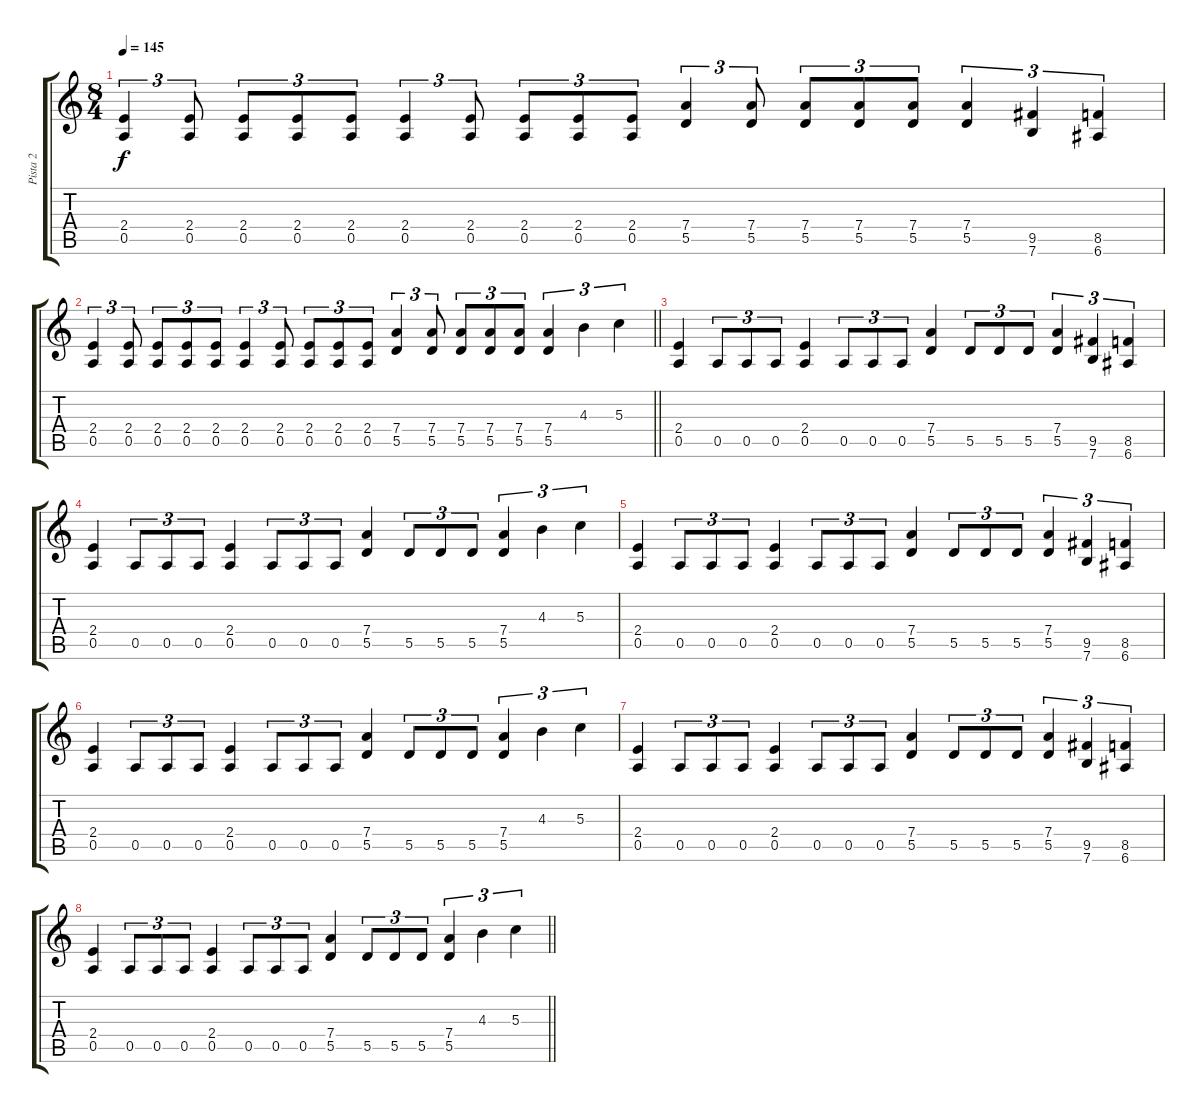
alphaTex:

\track ("Pista 2" "Pista 2") {instrument distortionguitar}
\staff {score tabs}
\tuning (E4 B3 G3 D3 A2 E2) {hide}
\ts (8 4)
\tempo 145
\clef g2
\ks c
(2.4 0.5).4{tu (3 2) dy f} (2.4 0.5).8{tu (3 2)} (2.4 0.5).8{tu (3 2)} (2.4 0.5).8{tu (3 2)} (2.4 0.5).8{tu (3 2)} (2.4 0.5).4{tu (3 2)} (2.4 0.5).8{tu (3 2)} (2.4 0.5).8{tu (3 2)} (2.4 0.5).8{tu (3 2)} (2.4 0.5).8{tu (3 2)} (7.4 5.5).4{tu (3 2)} (7.4 5.5).8{tu (3 2)} (7.4 5.5).8{tu (3 2)} (7.4 5.5).8{tu (3 2)} (7.4 5.5).8{tu (3 2)} (7.4 5.5).4{tu (3 2)} (9.5 7.6).4{tu (3 2)} (8.5 6.6).4{tu (3 2)} |
\barLineRight lightlight
(2.4 0.5).4{tu (3 2)} (2.4 0.5).8{tu (3 2)} (2.4 0.5).8{tu (3 2)} (2.4 0.5).8{tu (3 2)} (2.4 0.5).8{tu (3 2)} (2.4 0.5).4{tu (3 2)} (2.4 0.5).8{tu (3 2)} (2.4 0.5).8{tu (3 2)} (2.4 0.5).8{tu (3 2)} (2.4 0.5).8{tu (3 2)} (7.4 5.5).4{tu (3 2)} (7.4 5.5).8{tu (3 2)} (7.4 5.5).8{tu (3 2)} (7.4 5.5).8{tu (3 2)} (7.4 5.5).8{tu (3 2)} (7.4 5.5).4{tu (3 2)} 4.3.4{tu (3 2)} 5.3.4{tu (3 2)} |
(2.4 0.5).4 0.5.8{tu (3 2)} 0.5.8{tu (3 2)} 0.5.8{tu (3 2)} (2.4 0.5).4 0.5.8{tu (3 2)} 0.5.8{tu (3 2)} 0.5.8{tu (3 2)} (7.4 5.5).4 5.5.8{tu (3 2)} 5.5.8{tu (3 2)} 5.5.8{tu (3 2)} (7.4 5.5).4{tu (3 2)} (9.5 7.6).4{tu (3 2)} (8.5 6.6).4{tu (3 2)} |
(2.4 0.5).4 0.5.8{tu (3 2)} 0.5.8{tu (3 2)} 0.5.8{tu (3 2)} (2.4 0.5).4 0.5.8{tu (3 2)} 0.5.8{tu (3 2)} 0.5.8{tu (3 2)} (7.4 5.5).4 5.5.8{tu (3 2)} 5.5.8{tu (3 2)} 5.5.8{tu (3 2)} (7.4 5.5).4{tu (3 2)} 4.3.4{tu (3 2)} 5.3.4{tu (3 2)} |
(2.4 0.5).4 0.5.8{tu (3 2)} 0.5.8{tu (3 2)} 0.5.8{tu (3 2)} (2.4 0.5).4 0.5.8{tu (3 2)} 0.5.8{tu (3 2)} 0.5.8{tu (3 2)} (7.4 5.5).4 5.5.8{tu (3 2)} 5.5.8{tu (3 2)} 5.5.8{tu (3 2)} (7.4 5.5).4{tu (3 2)} (9.5 7.6).4{tu (3 2)} (8.5 6.6).4{tu (3 2)} |
(2.4 0.5).4 0.5.8{tu (3 2)} 0.5.8{tu (3 2)} 0.5.8{tu (3 2)} (2.4 0.5).4 0.5.8{tu (3 2)} 0.5.8{tu (3 2)} 0.5.8{tu (3 2)} (7.4 5.5).4 5.5.8{tu (3 2)} 5.5.8{tu (3 2)} 5.5.8{tu (3 2)} (7.4 5.5).4{tu (3 2)} 4.3.4{tu (3 2)} 5.3.4{tu (3 2)} |
(2.4 0.5).4 0.5.8{tu (3 2)} 0.5.8{tu (3 2)} 0.5.8{tu (3 2)} (2.4 0.5).4 0.5.8{tu (3 2)} 0.5.8{tu (3 2)} 0.5.8{tu (3 2)} (7.4 5.5).4 5.5.8{tu (3 2)} 5.5.8{tu (3 2)} 5.5.8{tu (3 2)} (7.4 5.5).4{tu (3 2)} (9.5 7.6).4{tu (3 2)} (8.5 6.6).4{tu (3 2)} |
\barLineRight lightlight
(2.4 0.5).4 0.5.8{tu (3 2)} 0.5.8{tu (3 2)} 0.5.8{tu (3 2)} (2.4 0.5).4 0.5.8{tu (3 2)} 0.5.8{tu (3 2)} 0.5.8{tu (3 2)} (7.4 5.5).4 5.5.8{tu (3 2)} 5.5.8{tu (3 2)} 5.5.8{tu (3 2)} (7.4 5.5).4{tu (3 2)} 4.3.4{tu (3 2)} 5.3.4{tu (3 2)}
